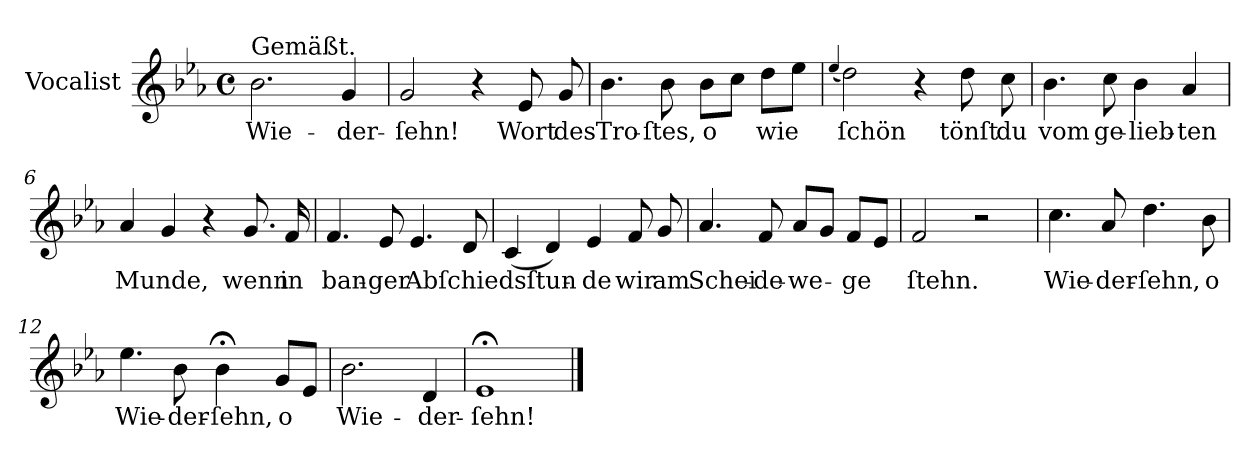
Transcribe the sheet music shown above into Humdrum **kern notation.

**kern	**text
*part1	*part1
*staff1	*staff1
*I"Vocalist	*
*clefG2	*
*k[b-e-a-]	*
*E-:	*
*M4/4	*
*met(c)	*
=1	=1
!LO:TX:a:t=Gemäßt.	!
2.b-	Wie-
4g	-der-
=2	=2
2g	-ſehn!
4r	.
8e-	Wort
8g	des
=3	=3
4.b-	Tro-
8b-	-ſtes,
8b-L	o
8ccJ	.
8ddL	wie
8ee-J	.
=4	=4
(4qqee-	.
2dd)	ſchön
4r	.
8dd	tönſt
8cc	du
=5	=5
4.b-	vom
8cc	ge-
4b-	-lieb-
4a-	-ten
=6	=6
4a-	Munde,
4g	.
4r	.
8.g	wenn
16f	in
=7	=7
4.f	ban-
8e-	-ger
4.e-	Abſchiedsſtun-
8d	.
=8	=8
(4c	.
4d)	.
4e-	-de
8f	wir
8g	am
=9	=9
4.a-	Schei-
8f	-de-
8a-L	-we-
8gJ	.
8fL	-ge
8e-J	.
=10	=10
2f	ſtehn.
2r	.
=11	=11
4.cc	Wie-
8a-	-der-
4.dd	-ſehn,
8b-	o
=12	=12
4.ee-	Wie-
8b-	-der-
4b-;<	-ſehn,
8gL	o
8e-J	.
=13	=13
2.b-	Wie-
4d	-der-
=14	=14
1e-;<	-ſehn!
==	==
*-	*-
